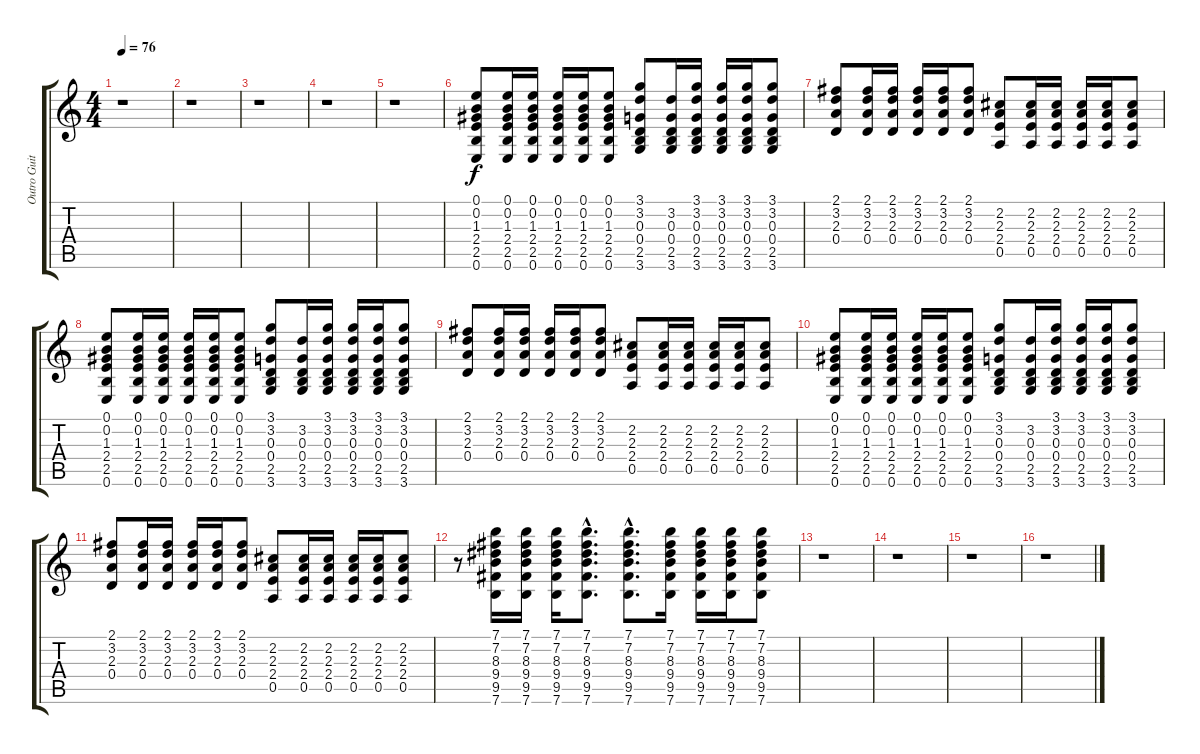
\track ("Outro Guitar" "Outro Guit") {instrument electricguitarclean}
\staff {score tabs}
\tuning (E4 B3 G3 D3 A2 E2) {hide}
\ts (4 4)
\tempo 76
\clef g2
\ks c
r.1{dy f} |
r.1 |
r.1 |
r.1 |
r.1 |
(0.1 0.2 1.3 2.4 2.5 0.6).8 (0.1 0.2 1.3 2.4 2.5 0.6).16 (0.1 0.2 1.3 2.4 2.5 0.6).16 (0.1 0.2 1.3 2.4 2.5 0.6).16 (0.1 0.2 1.3 2.4 2.5 0.6).16 (0.1 0.2 1.3 2.4 2.5 0.6).8 (3.1 3.2 0.3 0.4 2.5 3.6).8 (3.2 0.3 0.4 2.5 3.6).16 (3.1 3.2 0.3 0.4 2.5 3.6).16 (3.1 3.2 0.3 0.4 2.5 3.6).16 (3.1 3.2 0.3 0.4 2.5 3.6).16 (3.1 3.2 0.3 0.4 2.5 3.6).8 |
(2.1 3.2 2.3 0.4).8 (2.1 3.2 2.3 0.4).16 (2.1 3.2 2.3 0.4).16 (2.1 3.2 2.3 0.4).16 (2.1 3.2 2.3 0.4).16 (2.1 3.2 2.3 0.4).8 (2.2 2.3 2.4 0.5).8 (2.2 2.3 2.4 0.5).16 (2.2 2.3 2.4 0.5).16 (2.2 2.3 2.4 0.5).16 (2.2 2.3 2.4 0.5).16 (2.2 2.3 2.4 0.5).8 |
(0.1 0.2 1.3 2.4 2.5 0.6).8 (0.1 0.2 1.3 2.4 2.5 0.6).16 (0.1 0.2 1.3 2.4 2.5 0.6).16 (0.1 0.2 1.3 2.4 2.5 0.6).16 (0.1 0.2 1.3 2.4 2.5 0.6).16 (0.1 0.2 1.3 2.4 2.5 0.6).8 (3.1 3.2 0.3 0.4 2.5 3.6).8 (3.2 0.3 0.4 2.5 3.6).16 (3.1 3.2 0.3 0.4 2.5 3.6).16 (3.1 3.2 0.3 0.4 2.5 3.6).16 (3.1 3.2 0.3 0.4 2.5 3.6).16 (3.1 3.2 0.3 0.4 2.5 3.6).8 |
(2.1 3.2 2.3 0.4).8 (2.1 3.2 2.3 0.4).16 (2.1 3.2 2.3 0.4).16 (2.1 3.2 2.3 0.4).16 (2.1 3.2 2.3 0.4).16 (2.1 3.2 2.3 0.4).8 (2.2 2.3 2.4 0.5).8 (2.2 2.3 2.4 0.5).16 (2.2 2.3 2.4 0.5).16 (2.2 2.3 2.4 0.5).16 (2.2 2.3 2.4 0.5).16 (2.2 2.3 2.4 0.5).8 |
(0.1 0.2 1.3 2.4 2.5 0.6).8 (0.1 0.2 1.3 2.4 2.5 0.6).16 (0.1 0.2 1.3 2.4 2.5 0.6).16 (0.1 0.2 1.3 2.4 2.5 0.6).16 (0.1 0.2 1.3 2.4 2.5 0.6).16 (0.1 0.2 1.3 2.4 2.5 0.6).8 (3.1 3.2 0.3 0.4 2.5 3.6).8 (3.2 0.3 0.4 2.5 3.6).16 (3.1 3.2 0.3 0.4 2.5 3.6).16 (3.1 3.2 0.3 0.4 2.5 3.6).16 (3.1 3.2 0.3 0.4 2.5 3.6).16 (3.1 3.2 0.3 0.4 2.5 3.6).8 |
(2.1 3.2 2.3 0.4).8 (2.1 3.2 2.3 0.4).16 (2.1 3.2 2.3 0.4).16 (2.1 3.2 2.3 0.4).16 (2.1 3.2 2.3 0.4).16 (2.1 3.2 2.3 0.4).8 (2.2 2.3 2.4 0.5).8 (2.2 2.3 2.4 0.5).16 (2.2 2.3 2.4 0.5).16 (2.2 2.3 2.4 0.5).16 (2.2 2.3 2.4 0.5).16 (2.2 2.3 2.4 0.5).8 |
r.8 (7.1 7.2 8.3 9.4 9.5 7.6).16 (7.1 7.2 8.3 9.4 9.5 7.6).16 (7.1 7.2 8.3 9.4 9.5 7.6).16 (7.1{hac} 7.2{hac} 8.3{hac} 9.4{hac} 9.5{hac} 7.6{hac}).8{d} (7.1{hac} 7.2{hac} 8.3{hac} 9.4{hac} 9.5{hac} 7.6{hac}).8{d} (7.1 7.2 8.3 9.4 9.5 7.6).16 (7.1 7.2 8.3 9.4 9.5 7.6).16 (7.1 7.2 8.3 9.4 9.5 7.6).16 (7.1 7.2 8.3 9.4 9.5 7.6).8 |
r.1 |
r.1 |
r.1 |
r.1
